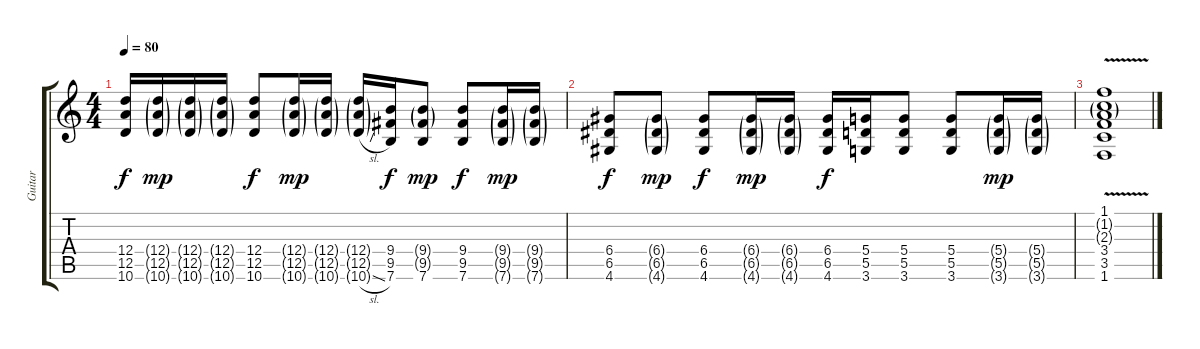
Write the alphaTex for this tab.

\track ("Guitar " "Guitar ") {instrument acousticguitarsteel}
\staff {score tabs}
\tuning (E4 B3 G3 D3 A2 E2) {hide}
\ts (4 4)
\tempo 80
\clef g2
\ks c
(12.4 12.5 10.6).16{dy f} (12.4{g} 12.5{g} 10.6{g}).16{dy mp} (12.4{g} 12.5{g} 10.6{g}).16 (12.4{g} 12.5{g} 10.6{g}).16 (12.4 12.5 10.6).8{dy f} (12.4{g} 12.5{g} 10.6{g}).16{dy mp} (12.4{g} 12.5{g} 10.6{g}).16 (12.4{g} 12.5{g} 10.6{sl g}).16 (9.4 9.5 7.6).16{dy f} (9.4{g} 9.5{g} 7.6).8{dy mp} (9.4 9.5 7.6).8{dy f} (9.4{g} 9.5{g} 7.6{g}).16{dy mp} (9.4{g} 9.5{g} 7.6{g}).16 |
(6.4 6.5 4.6).8{dy f} (6.4{g} 6.5{g} 4.6{g}).8{dy mp} (6.4 6.5 4.6).8{dy f} (6.4{g} 6.5{g} 4.6{g}).16{dy mp} (6.4{g} 6.5{g} 4.6{g}).16 (6.4 6.5 4.6).16{dy f} (5.4 5.5 3.6).16 (5.4 5.5 3.6).8 (5.4 5.5 3.6).8 (5.4{g} 5.5{g} 3.6{g}).16{dy mp} (5.4{g} 5.5{g} 3.6{g}).16 |
(1.1{v} 1.2{g} 2.3{g} 3.4 3.5 1.6).1
